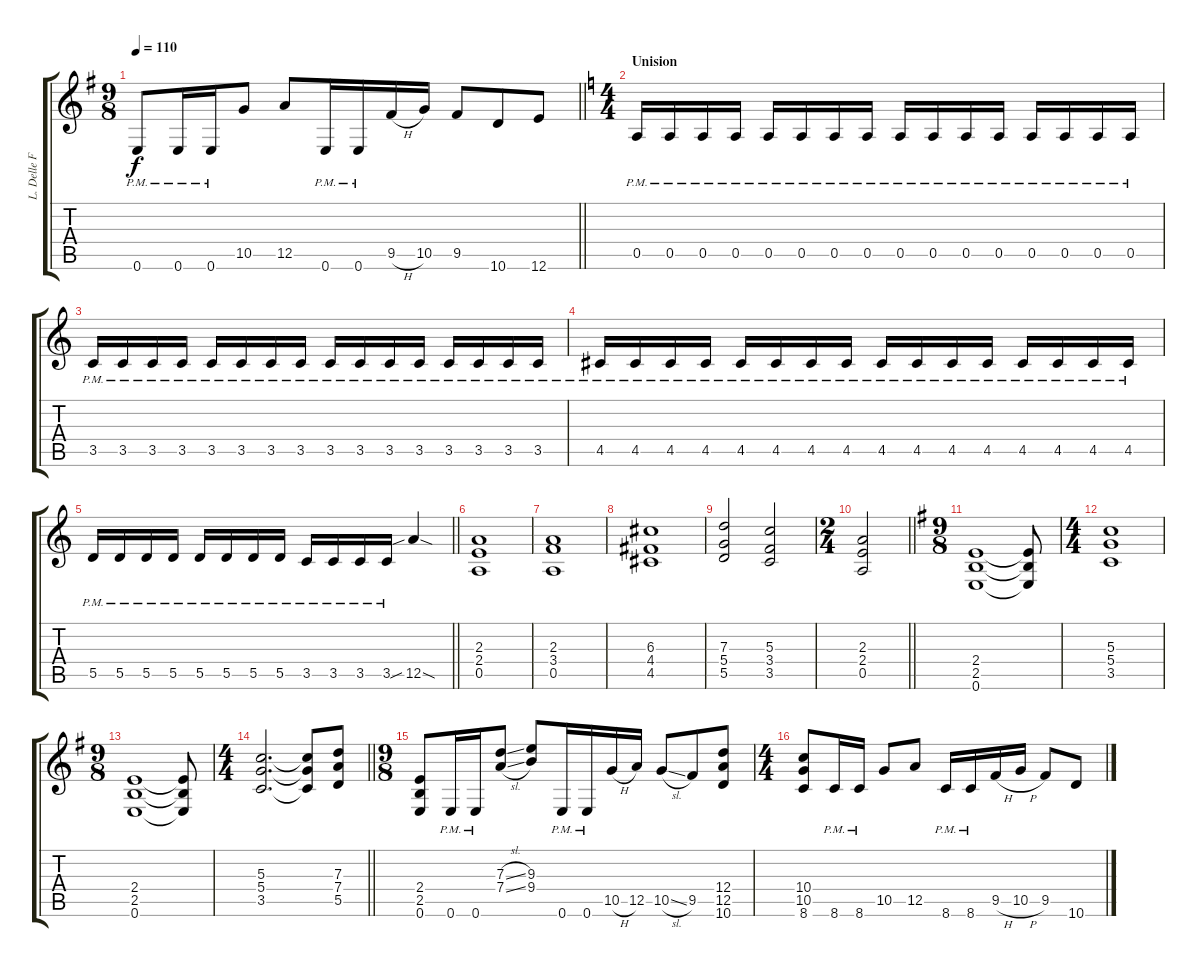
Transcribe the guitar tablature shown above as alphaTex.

\track ("L. Delle Fave (Dist. Guitar R)" "L. Delle F") {instrument overdrivenguitar}
\staff {score tabs}
\tuning (E4 B3 G3 D3 A2 E2) {hide}
\ts (9 8)
\tempo 110
\clef g2
\barLineRight lightlight
\ks eminor
0.6{pm}.8{dy f} 0.6{pm}.16 0.6{pm}.16 10.5.8 12.5.8 0.6{pm}.16 0.6{pm}.16 9.5{h}.16 10.5.16 9.5.8 10.6.8 12.6.8 |
\ts (4 4)
\section ("" "Unision")
\ks aminor
0.5{pm}.16{volume 8} 0.5{pm}.16 0.5{pm}.16 0.5{pm}.16 0.5{pm}.16 0.5{pm}.16 0.5{pm}.16 0.5{pm}.16 0.5{pm}.16 0.5{pm}.16 0.5{pm}.16 0.5{pm}.16 0.5{pm}.16 0.5{pm}.16 0.5{pm}.16 0.5{pm}.16 |
3.5{pm}.16 3.5{pm}.16 3.5{pm}.16 3.5{pm}.16 3.5{pm}.16 3.5{pm}.16 3.5{pm}.16 3.5{pm}.16 3.5{pm}.16 3.5{pm}.16 3.5{pm}.16 3.5{pm}.16 3.5{pm}.16 3.5{pm}.16 3.5{pm}.16 3.5{pm}.16 |
4.5{pm}.16 4.5{pm}.16 4.5{pm}.16 4.5{pm}.16 4.5{pm}.16 4.5{pm}.16 4.5{pm}.16 4.5{pm}.16 4.5{pm}.16 4.5{pm}.16 4.5{pm}.16 4.5{pm}.16 4.5{pm}.16 4.5{pm}.16 4.5{pm}.16 4.5{pm}.16 |
\barLineRight lightlight
5.5{pm}.16 5.5{pm}.16 5.5{pm}.16 5.5{pm}.16 5.5{pm}.16 5.5{pm}.16 5.5{pm}.16 5.5{pm}.16 3.5{pm}.16 3.5{pm}.16 3.5{pm}.16 3.5{pm}.16 12.5{sib sod}.4 |
(2.3 2.4 0.5).1{volume 12} |
(2.3 3.4 0.5).1 |
(6.3 4.4 4.5).1 |
(7.3 5.4 5.5).2 (5.3 3.4 3.5).2 |
\ts (2 4)
\barLineRight lightlight
(2.3 2.4 0.5).2{volume 8} |
\ts (9 8)
\ks eminor
(2.4 2.5 0.6).1{volume 12} (2.4{t} 2.5{t} 0.6{t}).8 |
\ts (4 4)
(5.3 5.4 3.5).1 |
\ts (9 8)
(2.4 2.5 0.6).1 (2.4{t} 2.5{t} 0.6{t}).8 |
\ts (4 4)
\barLineRight lightlight
(5.3 5.4 3.5).2{d} (5.3{t} 5.4{t} 3.5{t}).8 (7.3 7.4 5.5).8 |
\ts (9 8)
(2.4 2.5 0.6).8 0.6{pm}.16 0.6{pm}.16 (7.3{sl} 7.4{sl}).8 (9.3 9.4).8 0.6{pm}.16 0.6{pm}.16 10.5{h}.16 12.5.16 10.5{sl}.8 9.5.8 (12.4 12.5 10.6).8 |
\ts (4 4)
(10.4 10.5 8.6).8 8.6{pm}.16 8.6{pm}.16 10.5.8 12.5.8 8.6{pm}.16 8.6{pm}.16 9.5{h}.16 10.5{h}.16 9.5.8 10.6.8
